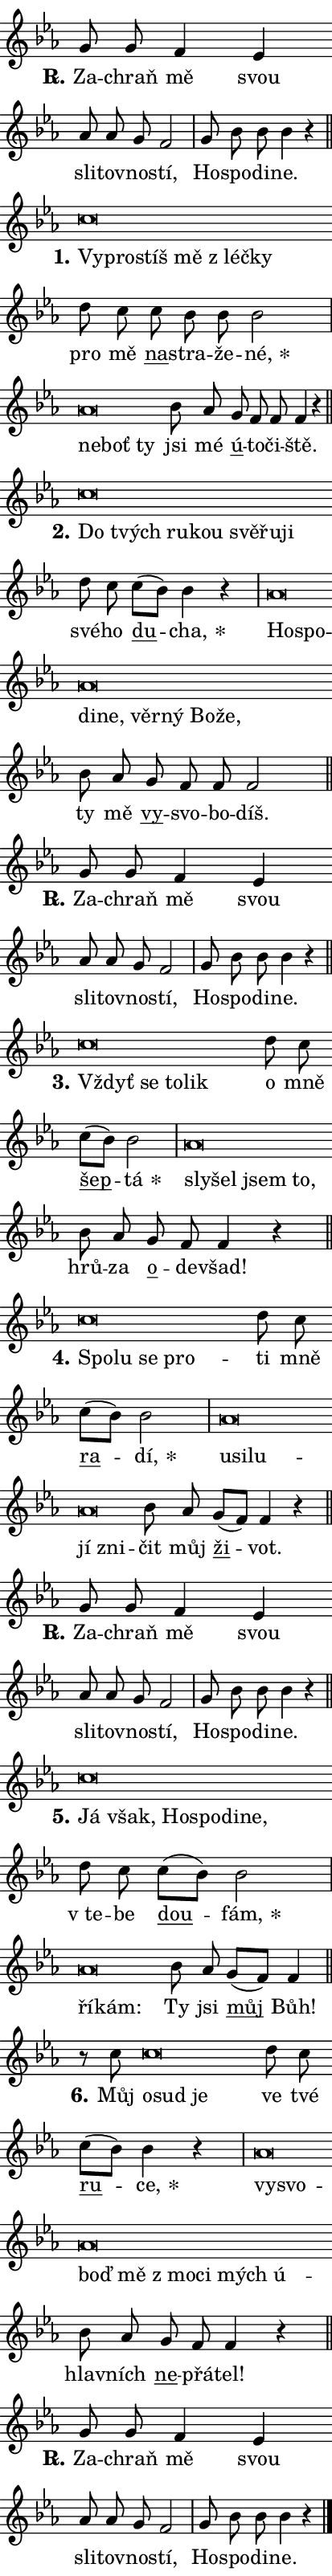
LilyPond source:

\version "2.22.1"
\header { tagline = "" }
\paper {
  indent = 0\cm
  top-margin = 0\cm
  right-margin = 0\cm
  bottom-margin = 0\cm
  left-margin = 0\cm
  paper-width = 7\cm
  page-breaking = #ly:one-page-breaking
  system-system-spacing.basic-distance = #11
  score-system-spacing.basic-distance = #11
  ragged-last = ##f
}


%% Author: Thomas Morley
%% https://lists.gnu.org/archive/html/lilypond-user/2020-05/msg00002.html
#(define (line-position grob)
"Returns position of @var[grob} in current system:
   @code{'start}, if at first time-step
   @code{'end}, if at last time-step
   @code{'middle} otherwise
"
  (let* ((col (ly:item-get-column grob))
         (ln (ly:grob-object col 'left-neighbor))
         (rn (ly:grob-object col 'right-neighbor))
         (col-to-check-left (if (ly:grob? ln) ln col))
         (col-to-check-right (if (ly:grob? rn) rn col))
         (break-dir-left
           (and
             (ly:grob-property col-to-check-left 'non-musical #f)
             (ly:item-break-dir col-to-check-left)))
         (break-dir-right
           (and
             (ly:grob-property col-to-check-right 'non-musical #f)
             (ly:item-break-dir col-to-check-right))))
        (cond ((eqv? 1 break-dir-left) 'start)
              ((eqv? -1 break-dir-right) 'end)
              (else 'middle))))

#(define (tranparent-at-line-position vctor)
  (lambda (grob)
  "Relying on @code{line-position} select the relevant enry from @var{vctor}.
Used to determine transparency,"
    (case (line-position grob)
      ((end) (not (vector-ref vctor 0)))
      ((middle) (not (vector-ref vctor 1)))
      ((start) (not (vector-ref vctor 2))))))

noteHeadBreakVisibility =
#(define-music-function (break-visibility)(vector?)
"Makes @code{NoteHead}s transparent relying on @var{break-visibility}"
#{
  \override NoteHead.transparent =
    #(tranparent-at-line-position break-visibility)
#})

#(define delete-ledgers-for-transparent-note-heads
  (lambda (grob)
    "Reads whether a @code{NoteHead} is transparent.
If so this @code{NoteHead} is removed from @code{'note-heads} from
@var{grob}, which is supposed to be @code{LedgerLineSpanner}.
As a result ledgers are not printed for this @code{NoteHead}"
    (let* ((nhds-array (ly:grob-object grob 'note-heads))
           (nhds-list
             (if (ly:grob-array? nhds-array)
                 (ly:grob-array->list nhds-array)
                 '()))
           ;; Relies on the transparent-property being done before
           ;; Staff.LedgerLineSpanner.after-line-breaking is executed.
           ;; This is fragile ...
           (to-keep
             (remove
               (lambda (nhd)
                 (ly:grob-property nhd 'transparent #f))
               nhds-list)))
      ;; TODO find a better method to iterate over grob-arrays, similiar
      ;; to filter/remove etc for lists
      ;; For now rebuilt from scratch
      (set! (ly:grob-object grob 'note-heads)  '())
      (for-each
        (lambda (nhd)
          (ly:pointer-group-interface::add-grob grob 'note-heads nhd))
        to-keep))))

hideNotes = {
  \noteHeadBreakVisibility #begin-of-line-visible
}
unHideNotes = {
  \noteHeadBreakVisibility #all-visible
}

% work-around for resetting accidentals
% https://lilypond.org/doc/v2.23/Documentation/notation/displaying-rhythms#unmetered-music
cadenzaMeasure = {
  \cadenzaOff
  \partial 1024 s1024
  \cadenzaOn
}

#(define-markup-command (accent layout props text) (markup?)
  "Underline accented syllable"
  (interpret-markup layout props
    #{\markup \override #'(offset . 4.3) \underline { #text }#}))

responsum = \markup \concat {
  "R" \hspace #-1.05 \path #0.1 #'((moveto 0 0.07) (lineto 0.9 0.8)) \hspace #0.05 "."
}

\layout {
    \context {
        \Staff
        \remove "Time_signature_engraver"
        \override LedgerLineSpanner.after-line-breaking = #delete-ledgers-for-transparent-note-heads
    }
    \context {
        \Voice {
            \override NoteHead.output-attributes = #'((class . "notehead"))
            \override Hairpin.height = #0.55
        }
    }
    \context {
        \Lyrics {
            \override StanzaNumber.output-attributes = #'((class . "stanzanumber"))
            \override LyricSpace.minimum-distance = #0.9
            \override LyricText.font-name = #"TeX Gyre Schola"
            \override LyricText.font-size = 1
            \override StanzaNumber.font-name = #"TeX Gyre Schola Bold"
            \override StanzaNumber.font-size = 1
        }
    }
}

% magnetic-lyrics.ily
%
%   written by
%     Jean Abou Samra <jean@abou-samra.fr>
%     Werner Lemberg <wl@gnu.org>
%
%   adapted by
%     Jiri Hon <jiri.hon@gmail.com>
%
% Version 2022-Apr-15

% https://www.mail-archive.com/lilypond-user@gnu.org/msg149350.html

#(define (Left_hyphen_pointer_engraver context)
   "Collect syllable-hyphen-syllable occurrences in lyrics and store
them in properties.  This engraver only looks to the left.  For
example, if the lyrics input is @code{foo -- bar}, it does the
following.

@itemize @bullet
@item
Set the @code{text} property of the @code{LyricHyphen} grob between
@q{foo} and @q{bar} to @code{foo}.

@item
Set the @code{left-hyphen} property of the @code{LyricText} grob with
text @q{foo} to the @code{LyricHyphen} grob between @q{foo} and
@q{bar}.
@end itemize

Use this auxiliary engraver in combination with the
@code{lyric-@/text::@/apply-@/magnetic-@/offset!} hook."
   (let ((hyphen #f)
         (text #f))
     (make-engraver
      (acknowledgers
       ((lyric-syllable-interface engraver grob source-engraver)
        (set! text grob)))
      (end-acknowledgers
       ((lyric-hyphen-interface engraver grob source-engraver)
        ;(when (not (grob::has-interface grob 'lyric-space-interface))
          (set! hyphen grob)));)
      ((stop-translation-timestep engraver)
       (when (and text hyphen)
         (ly:grob-set-object! text 'left-hyphen hyphen))
       (set! text #f)
       (set! hyphen #f)))))

#(define (lyric-text::apply-magnetic-offset! grob)
   "If the space between two syllables is less than the value in
property @code{LyricText@/.details@/.squash-threshold}, move the right
syllable to the left so that it gets concatenated with the left
syllable.

Use this function as a hook for
@code{LyricText@/.after-@/line-@/breaking} if the
@code{Left_@/hyphen_@/pointer_@/engraver} is active."
   (let ((hyphen (ly:grob-object grob 'left-hyphen #f)))
     (when hyphen
       (let ((left-text (ly:spanner-bound hyphen LEFT)))
         (when (grob::has-interface left-text 'lyric-syllable-interface)
           (let* ((common (ly:grob-common-refpoint grob left-text X))
                  (this-x-ext (ly:grob-extent grob common X))
                  (left-x-ext
                   (begin
                     ;; Trigger magnetism for left-text.
                     (ly:grob-property left-text 'after-line-breaking)
                     (ly:grob-extent left-text common X)))
                  ;; `delta` is the gap width between two syllables.
                  (delta (- (interval-start this-x-ext)
                            (interval-end left-x-ext)))
                  (details (ly:grob-property grob 'details))
                  (threshold (assoc-get 'squash-threshold details 0.2)))
             (when (< delta threshold)
               (let* (;; We have to manipulate the input text so that
                      ;; ligatures crossing syllable boundaries are not
                      ;; disabled.  For languages based on the Latin
                      ;; script this is essentially a beautification.
                      ;; However, for non-Western scripts it can be a
                      ;; necessity.
                      (lt (ly:grob-property left-text 'text))
                      (rt (ly:grob-property grob 'text))
                      (is-space (grob::has-interface hyphen 'lyric-space-interface))
                      (space (if is-space " " ""))
                      (space-markup (grob-interpret-markup grob " "))
                      (space-size (interval-length (ly:stencil-extent space-markup X)))
                      (extra-delta (if is-space space-size 0))
                      ;; Append new syllable.
                      (ltrt-space (if (and (string? lt) (string? rt))
                                (string-append lt space rt)
                                (make-concat-markup (list lt space rt))))
                      ;; Right-align `ltrt` to the right side.
                      (ltrt-space-markup (grob-interpret-markup
                               grob
                               (make-translate-markup
                                (cons (interval-length this-x-ext) 0)
                                (make-right-align-markup ltrt-space)))))
                 (begin
                   ;; Don't print `left-text`.
                   (ly:grob-set-property! left-text 'stencil #f)
                   ;; Set text and stencil (which holds all collected
                   ;; syllables so far) and shift it to the left.
                   (ly:grob-set-property! grob 'text ltrt-space)
                   (ly:grob-set-property! grob 'stencil ltrt-space-markup)
                   (ly:grob-translate-axis! grob (- (- delta extra-delta)) X))))))))))


#(define (lyric-hyphen::displace-bounds-first grob)
   ;; Make very sure this callback isn't triggered too early.
   (let ((left (ly:spanner-bound grob LEFT))
         (right (ly:spanner-bound grob RIGHT)))
     (ly:grob-property left 'after-line-breaking)
     (ly:grob-property right 'after-line-breaking)
     (ly:lyric-hyphen::print grob)))

squashThreshold = #0.4

\layout {
  \context {
    \Lyrics
    \consists #Left_hyphen_pointer_engraver
    \override LyricText.after-line-breaking =
      #lyric-text::apply-magnetic-offset!
    \override LyricHyphen.stencil = #lyric-hyphen::displace-bounds-first
    \override LyricText.details.squash-threshold = \squashThreshold
    \override LyricHyphen.minimum-distance = 0
    \override LyricHyphen.minimum-length = \squashThreshold
  }
}

squash = \override LyricText.details.squash-threshold = 9999
unSquash = \override LyricText.details.squash-threshold = \squashThreshold

left = \override LyricText.self-alignment-X = #LEFT
unLeft = \revert LyricText.self-alignment-X

starOffset = #(lambda (grob) 
                (let ((x_offset (ly:self-alignment-interface::aligned-on-x-parent grob)))
                  (if (= x_offset 0) 0 (+ x_offset 1.2))))

star = #(define-music-function (syllable)(string?)
"Append star separator at the end of a syllable"
#{
  \once \override LyricText.X-offset = #starOffset
  \lyricmode { \markup {
    #syllable
    \override #'((font-name . "TeX Gyre Schola Bold")) \hspace #0.2 \lower #0.65 \larger "*"
  } }
#})

starAccent = #(define-music-function (syllable)(string?)
"Append star separator at the end of a syllable and make accent"
#{
  \once \override LyricText.X-offset = #starOffset
  \lyricmode { \markup {
    \accent #syllable
    \override #'((font-name . "TeX Gyre Schola Bold")) \hspace #0.2 \lower #0.65 \larger "*"
  } }
#})

breath = #(define-music-function (syllable)(string?)
"Append breathing indicator at the end of a syllable"
#{
  \lyricmode { \markup { #syllable "+" } }
#})

optionalBreath = #(define-music-function (syllable)(string?)
"Append optional breathing indicator at the end of a syllable"
#{
  \lyricmode { \markup { #syllable "(+)" } }
#})


\score {
    <<
        \new Voice = "melody" { \cadenzaOn \key es \major \relative { g'8 g f4 es \bar "" as8 as g f2 \cadenzaMeasure \bar "|" g8 bes bes bes4 r \cadenzaMeasure \bar "||" \break }
\relative { c''\breve*1/16 \hideNotes \breve*1/16 \bar "" \breve*1/16 \bar "" \breve*1/16 \bar "" \breve*1/16 \breve*1/16 \bar "" \unHideNotes d8 c \bar "" c bes bes bes2 \cadenzaMeasure \bar "|" as\breve*1/16 \hideNotes \breve*1/16 \breve*1/16 \bar "" \unHideNotes bes8 as \bar "" g f f f4 r \cadenzaMeasure \bar "||" \break }
\relative { c''\breve*1/16 \hideNotes \breve*1/16 \bar "" \breve*1/16 \bar "" \breve*1/16 \bar "" \breve*1/16 \bar "" \breve*1/16 \breve*1/16 \bar "" \unHideNotes d8 c \bar "" c[( bes)] bes4 r \cadenzaMeasure \bar "|" as\breve*1/16 \hideNotes \breve*1/16 \bar "" \breve*1/16 \bar "" \breve*1/16 \bar "" \breve*1/16 \bar "" \breve*1/16 \bar "" \breve*1/16 \breve*1/16 \bar "" \unHideNotes bes8 as \bar "" g f f f2 \cadenzaMeasure \bar "||" \break }
\relative { g'8 g f4 es \bar "" as8 as g f2 \cadenzaMeasure \bar "|" g8 bes bes bes4 r \cadenzaMeasure \bar "||" \break }
\relative { c''\breve*1/16 \hideNotes \breve*1/16 \bar "" \breve*1/16 \breve*1/16 \bar "" \unHideNotes d8 c \bar "" c[( bes)] bes2 \cadenzaMeasure \bar "|" as\breve*1/16 \hideNotes \breve*1/16 \bar "" \breve*1/16 \breve*1/16 \bar "" \unHideNotes bes8 as \bar "" g f f4 r \cadenzaMeasure \bar "||" \break }
\relative { c''\breve*1/16 \hideNotes \breve*1/16 \bar "" \breve*1/16 \breve*1/16 \bar "" \unHideNotes d8 c \bar "" c[( bes)] bes2 \cadenzaMeasure \bar "|" as\breve*1/16 \hideNotes \breve*1/16 \bar "" \breve*1/16 \bar "" \breve*1/16 \breve*1/16 \bar "" \unHideNotes bes8 as \bar "" g[( f)] f4 r \cadenzaMeasure \bar "||" \break }
\relative { g'8 g f4 es \bar "" as8 as g f2 \cadenzaMeasure \bar "|" g8 bes bes bes4 r \cadenzaMeasure \bar "||" \break }
\relative { c''\breve*1/16 \hideNotes \breve*1/16 \bar "" \breve*1/16 \bar "" \breve*1/16 \bar "" \breve*1/16 \breve*1/16 \bar "" \unHideNotes d8 c \bar "" c[( bes)] bes2 \cadenzaMeasure \bar "|" as\breve*1/16 \hideNotes \breve*1/16 \bar "" \unHideNotes bes8 as \bar "" g[( f)] f4 \cadenzaMeasure \bar "||" \break }
\relative { r8 c'' c\breve*1/16 \hideNotes \breve*1/16 \breve*1/16 \bar "" \unHideNotes d8 c \bar "" c[( bes)] bes4 r \cadenzaMeasure \bar "|" as\breve*1/16 \hideNotes \breve*1/16 \bar "" \breve*1/16 \bar "" \breve*1/16 \bar "" \breve*1/16 \bar "" \breve*1/16 \bar "" \breve*1/16 \breve*1/16 \bar "" \unHideNotes bes8 as \bar "" g f f4 r \cadenzaMeasure \bar "||" \break }
\relative { g'8 g f4 es \bar "" as8 as g f2 \cadenzaMeasure \bar "|" g8 bes bes bes4 r \cadenzaMeasure \bar "||" \break } \bar "|." }
        \new Lyrics \lyricsto "melody" { \lyricmode { \set stanza = \responsum
Za -- chraň mě svou sli -- tov -- no -- stí, Ho -- spo -- di -- ne.
\set stanza = "1."
\left Vy -- \squash pro -- stíš mě "z léč" -- ky \unLeft \unSquash pro mě \markup \accent na -- stra -- že -- \star né, \left ne -- \squash boť ty \unLeft \unSquash jsi mé \markup \accent ú -- to -- či -- ště.
\set stanza = "2."
\left Do \squash tvých ru -- kou svě -- řu -- ji \unLeft \unSquash své -- ho \markup \accent du -- \star cha, \left Ho -- \squash spo -- di -- ne, věr -- ný Bo -- že, \unLeft \unSquash ty mě \markup \accent vy -- svo -- bo -- díš.
\set stanza = \responsum
Za -- chraň mě svou sli -- tov -- no -- stí, Ho -- spo -- di -- ne.
\set stanza = "3."
\left Vždyť \squash se to -- lik \unLeft \unSquash o mně \markup \accent šep -- \star tá \left sly -- \squash šel jsem to, \unLeft \unSquash hrů -- za \markup \accent o -- de -- všad!
\set stanza = "4."
\left Spo -- \squash lu se pro -- \unLeft \unSquash ti mně \markup \accent ra -- \star dí, \left u -- \squash si -- lu -- jí zni -- \unLeft \unSquash čit můj \markup \accent ži -- vot.
\set stanza = \responsum
Za -- chraň mě svou sli -- tov -- no -- stí, Ho -- spo -- di -- ne.
\set stanza = "5."
\left Já \squash však, Ho -- spo -- di -- ne, \unLeft \unSquash "v te" -- be \markup \accent dou -- \star fám, \left ří -- \squash kám: \unLeft \unSquash Ty jsi \markup \accent můj Bůh!
\set stanza = "6."
Můj \left o -- \squash sud je \unLeft \unSquash ve tvé \markup \accent ru -- \star ce, \left vy -- \squash svo -- boď mě "z mo" -- ci mých ú -- \unLeft \unSquash hlav -- ních \markup \accent ne -- přá -- tel!
\set stanza = \responsum
Za -- chraň mě svou sli -- tov -- no -- stí, Ho -- spo -- di -- ne. } }
    >>
    \layout {}
}
